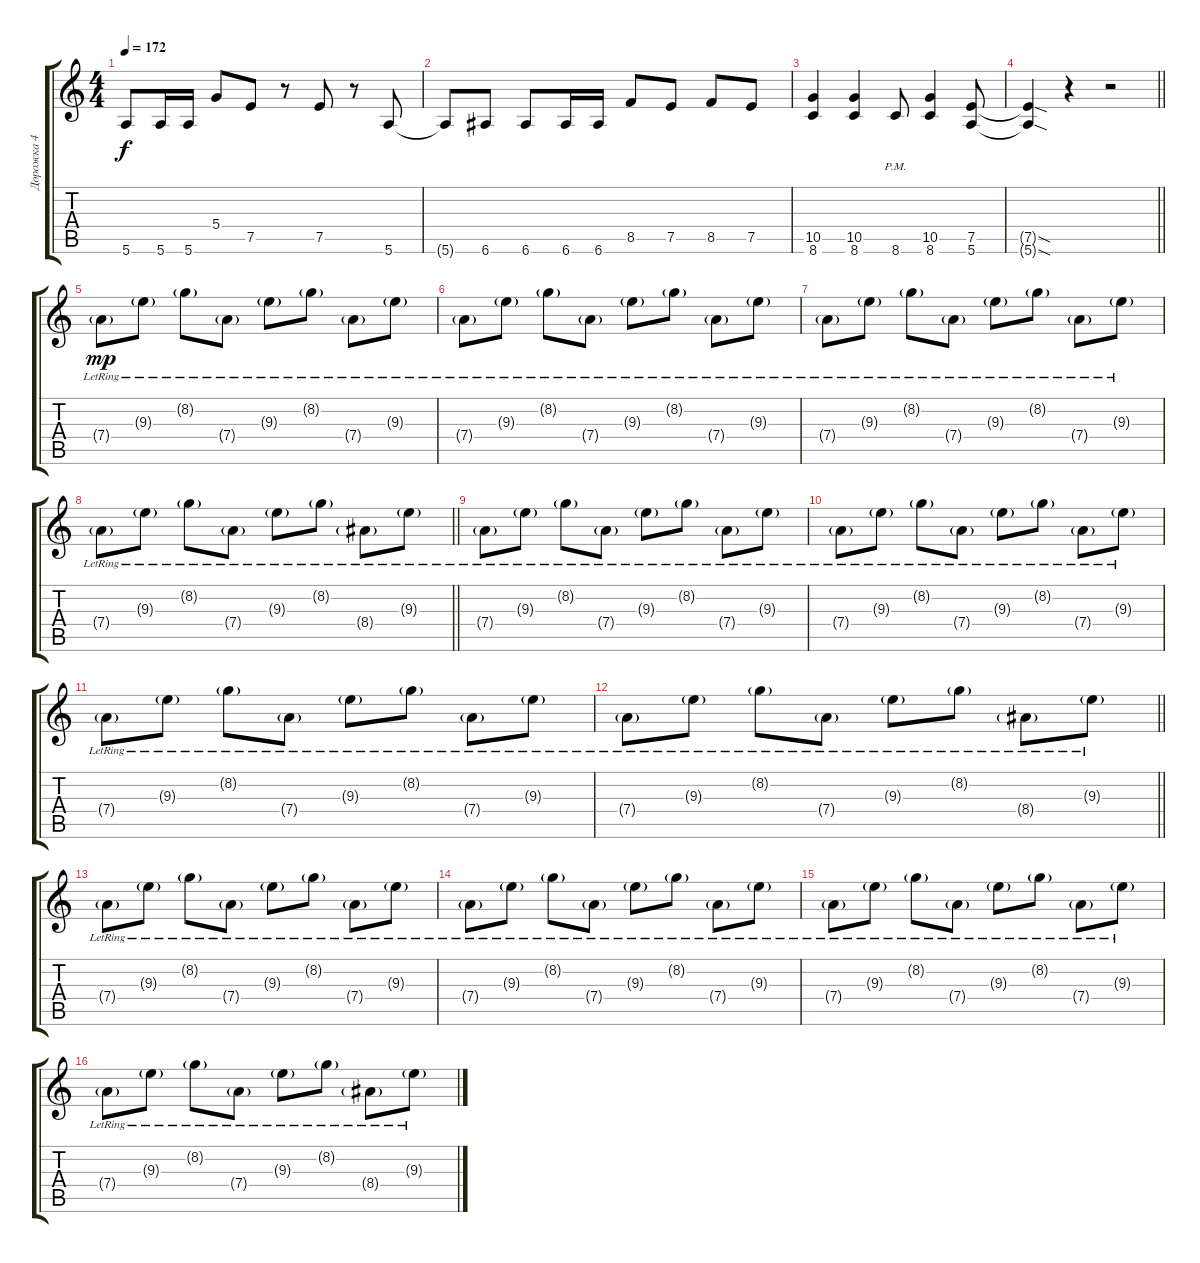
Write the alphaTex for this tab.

\track ("Дорожка 4" "Дорожка 4") {instrument electricguitarjazz}
\staff {score tabs}
\tuning (E4 B3 G3 D3 A2 E2) {hide}
\ts (4 4)
\tempo 172
\clef g2
\ks c
5.6.8{dy f} 5.6.16 5.6.16 5.4.8 7.5.8 r.8 7.5.8 r.8 5.6.8 |
5.6{t}.8 6.6.8 6.6.8 6.6.16 6.6.16 8.5.8 7.5.8 8.5.8 7.5.8 |
(10.5 8.6).4 (10.5 8.6).4 8.6{pm}.8 (10.5 8.6).4 (7.5 5.6).8 |
\barLineRight lightlight
(7.5{sod t} 5.6{sod t}).4 r.4 r.2 |
7.4{g lr}.8{dy mp instrument electricguitarjazz} 9.3{g lr}.8 8.2{g lr}.8 7.4{g lr}.8 9.3{g lr}.8 8.2{g lr}.8 7.4{g lr}.8 9.3{g lr}.8 |
7.4{g lr}.8 9.3{g lr}.8 8.2{g lr}.8 7.4{g lr}.8 9.3{g lr}.8 8.2{g lr}.8 7.4{g lr}.8 9.3{g lr}.8 |
7.4{g lr}.8 9.3{g lr}.8 8.2{g lr}.8 7.4{g lr}.8 9.3{g lr}.8 8.2{g lr}.8 7.4{g lr}.8 9.3{g lr}.8 |
\barLineRight lightlight
7.4{g lr}.8 9.3{g lr}.8 8.2{g lr}.8 7.4{g lr}.8 9.3{g lr}.8 8.2{g lr}.8 8.4{g lr}.8 9.3{g lr}.8 |
7.4{g lr}.8 9.3{g lr}.8 8.2{g lr}.8 7.4{g lr}.8 9.3{g lr}.8 8.2{g lr}.8 7.4{g lr}.8 9.3{g lr}.8 |
7.4{g lr}.8 9.3{g lr}.8 8.2{g lr}.8 7.4{g lr}.8 9.3{g lr}.8 8.2{g lr}.8 7.4{g lr}.8 9.3{g lr}.8 |
7.4{g lr}.8 9.3{g lr}.8 8.2{g lr}.8 7.4{g lr}.8 9.3{g lr}.8 8.2{g lr}.8 7.4{g lr}.8 9.3{g lr}.8 |
\barLineRight lightlight
7.4{g lr}.8 9.3{g lr}.8 8.2{g lr}.8 7.4{g lr}.8 9.3{g lr}.8 8.2{g lr}.8 8.4{g lr}.8 9.3{g lr}.8 |
7.4{g lr}.8 9.3{g lr}.8 8.2{g lr}.8 7.4{g lr}.8 9.3{g lr}.8 8.2{g lr}.8 7.4{g lr}.8 9.3{g lr}.8 |
7.4{g lr}.8 9.3{g lr}.8 8.2{g lr}.8 7.4{g lr}.8 9.3{g lr}.8 8.2{g lr}.8 7.4{g lr}.8 9.3{g lr}.8 |
7.4{g lr}.8 9.3{g lr}.8 8.2{g lr}.8 7.4{g lr}.8 9.3{g lr}.8 8.2{g lr}.8 7.4{g lr}.8 9.3{g lr}.8 |
7.4{g lr}.8 9.3{g lr}.8 8.2{g lr}.8 7.4{g lr}.8 9.3{g lr}.8 8.2{g lr}.8 8.4{g lr}.8 9.3{g lr}.8
